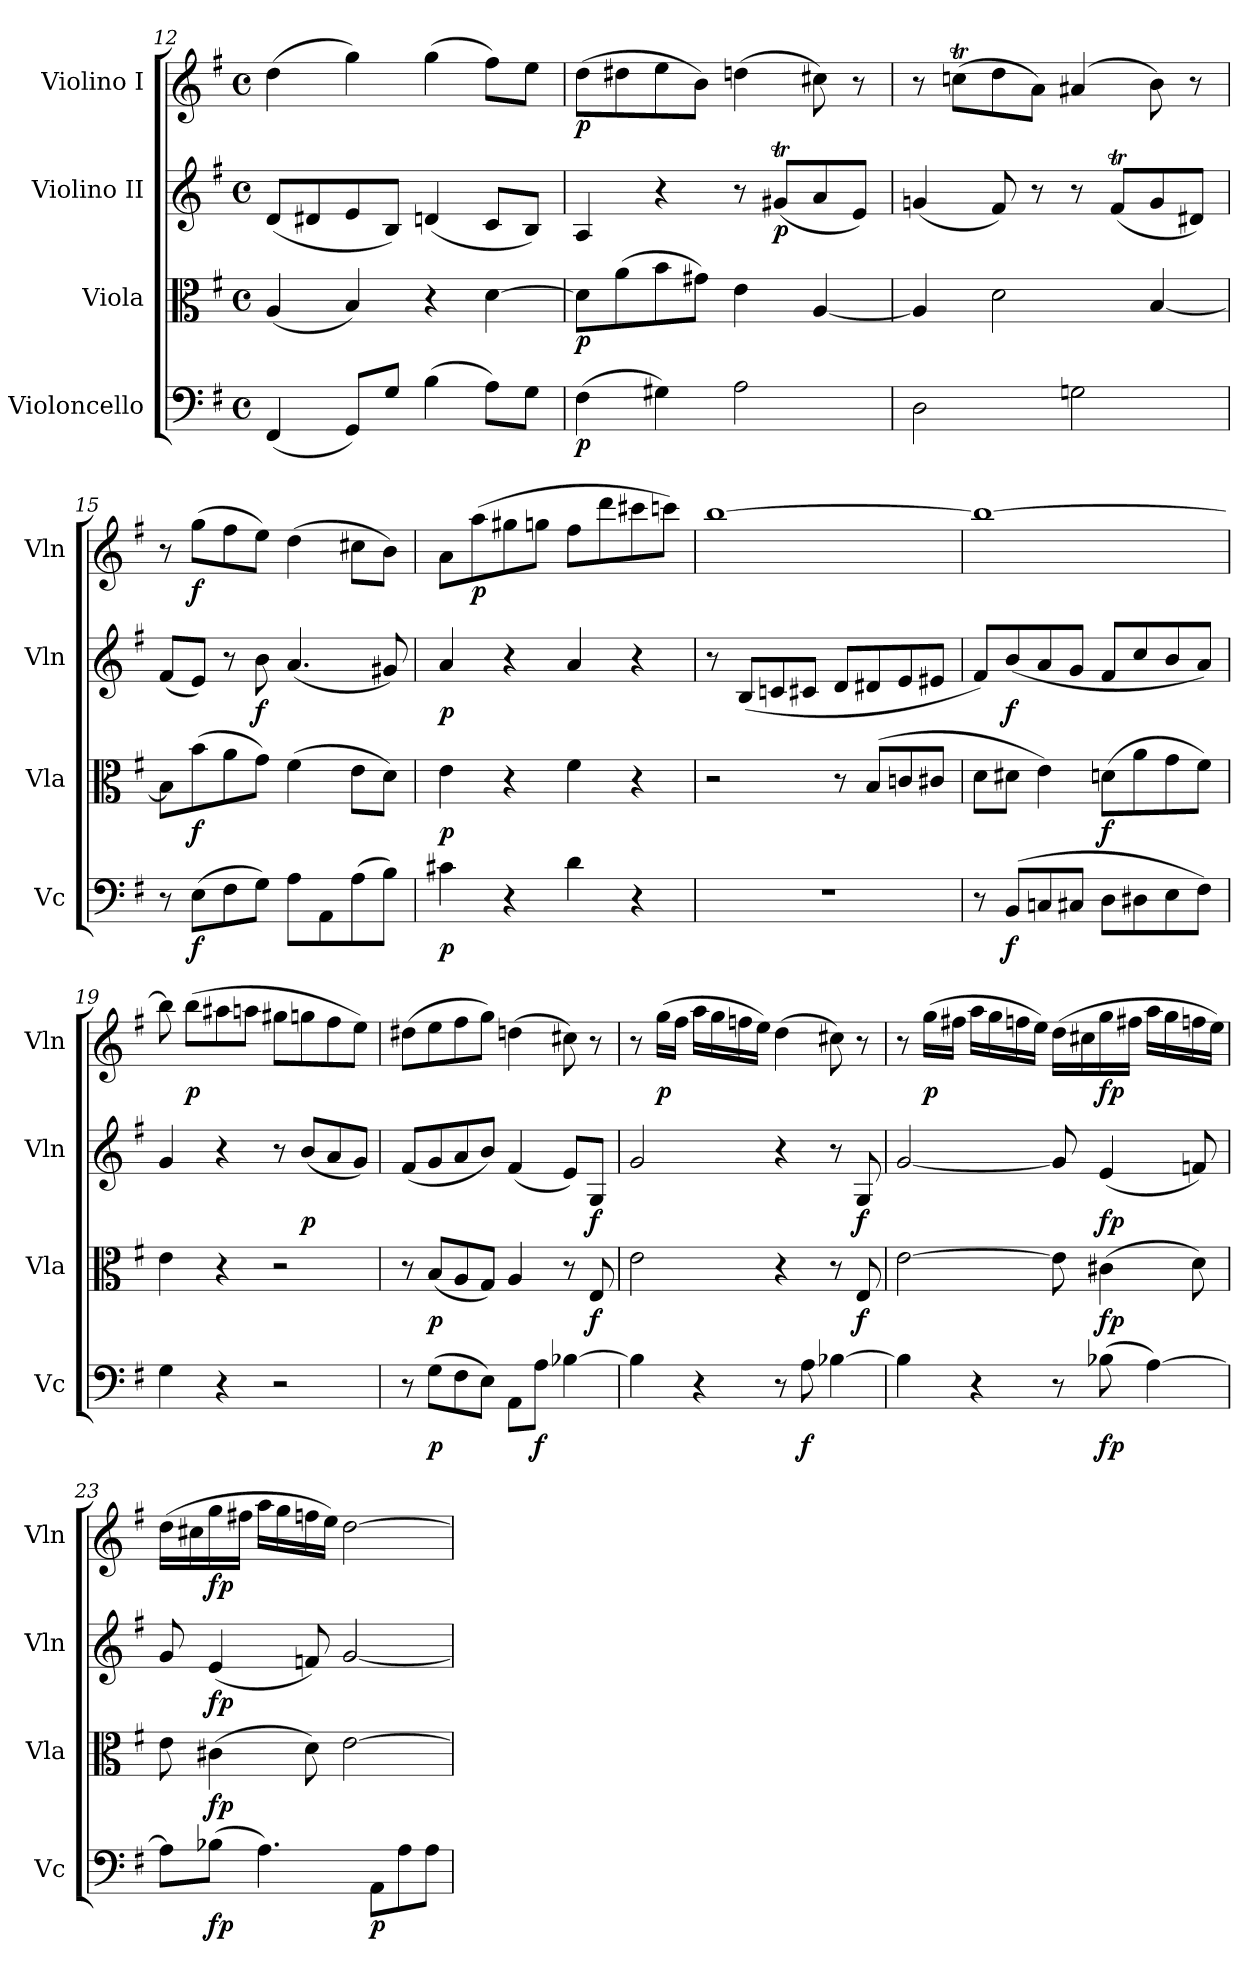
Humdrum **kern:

**kern	**dynam	**kern	**dynam	**kern	**dynam	**kern	**dynam
*part4	*part4	*part3	*part3	*part2	*part2	*part1	*part1
*staff4	*staff4	*staff3	*staff3	*staff2	*staff2	*staff1	*staff1
*I"Violoncello	*	*I"Viola	*	*I"Violino II	*	*I"Violino I	*
*I'Vc	*	*I'Vla	*	*I'Vln	*	*I'Vln	*
!!LO:LB:g=z
*clefF4	*	*clefC3	*	*clefG2	*	*clefG2	*
*k[f#]	*	*k[f#]	*	*k[f#]	*	*k[f#]	*
*G:	*	*G:	*	*G:	*	*G:	*
*M4/4	*	*M4/4	*	*M4/4	*	*M4/4	*
*met(c)	*	*met(c)	*	*met(c)	*	*met(c)	*
=12	=12	=12	=12	=12	=12	=12	=12
(4FF#	.	(4A	.	(8dL	.	(4dd	.
.	.	.	.	8d#X	.	.	.
8GGL)	.	4B)	.	8e	.	4gg)	.
8GJ	.	.	.	8BJ)	.	.	.
(4B	.	4r	.	(4dn	.	(4gg	.
8AL)	.	[4d	.	8cL	.	8ff#L)	.
8GJ	.	.	.	8BJ)	.	8eeJ	.
=13	=13	=13	=13	=13	=13	=13	=13
(4F#	p	8dL]	p	4A	.	(8ddL	p
.	.	(8a	.	.	.	8dd#X	.
4G#X)	.	8b	.	4r	.	8ee	.
.	.	8g#XJ)	.	.	.	8bJ)	.
2A	.	4e	.	8r	.	(4ddn	.
.	.	.	.	(8g#XtL	p	.	.
.	.	[4A	.	8a	.	8cc#X)	.
.	.	.	.	8eJ)	.	8r	.
=14	=14	=14	=14	=14	=14	=14	=14
2D	.	4A]	.	(4gn	.	8r	.
.	.	.	.	.	.	(8ccnTL	.
.	.	2d	.	8f#)	.	8dd	.
.	.	.	.	8r	.	8aJ)	.
2Gn	.	.	.	8r	.	(4a#X	.
.	.	.	.	(8f#tL	.	.	.
.	.	[4B	.	8g	.	8b)	.
.	.	.	.	8d#XJ)	.	8r	.
=15	=15	=15	=15	=15	=15	=15	=15
8r	.	8BL]	.	(8f#L	.	8r	.
(8EL	f	(8b	f	8eJ)	.	(8ggL	f
8F#	.	8a	.	8r	.	8ff#	.
8GJ)	.	8gJ)	.	8b	f	8eeJ)	.
8AL	.	(4f#	.	(4.a	.	(4dd	.
8AA	.	.	.	.	.	.	.
(8A	.	8eL	.	.	.	8cc#XL	.
8BJ)	.	8dJ)	.	8g#X)	.	8bJ)	.
=16	=16	=16	=16	=16	=16	=16	=16
4c#X	p	4e	p	4a	p	8aL	.
.	.	.	.	.	.	(8aa	p
4r	.	4r	.	4r	.	8gg#X	.
.	.	.	.	.	.	8ggnJ	.
4d	.	4f#	.	4a	.	8ff#L	.
.	.	.	.	.	.	8ddd	.
4r	.	4r	.	4r	.	8ccc#X	.
.	.	.	.	.	.	8cccnJ)	.
!!LO:LB:g=z
=17	=17	=17	=17	=17	=17	=17	=17
1r	.	2r	.	8r	.	[1bb	cresc.
.	.	.	.	(8BL	cresc.	.	.
.	.	.	.	8cn	.	.	.
.	.	.	.	8c#XJ	.	.	.
.	.	8r	.	8dL	.	.	.
.	.	(8BL	cresc.	8d#X	.	.	.
.	.	8cn	.	8e	.	.	.
.	.	8c#XJ	.	8e#XJ	.	.	.
=18	=18	=18	=18	=18	=18	=18	=18
8r	.	8dL	.	8f#L)	.	1bb_	.
(8BBL	f	8d#XJ	.	(8b	f	.	.
8Cn	.	4e)	.	8a	.	.	.
8C#XJ	.	.	.	8gJ	.	.	.
8DL	.	(8dnL	f	8f#L	.	.	.
8D#X	.	8a	.	8cc	.	.	.
8E	.	8g	.	8b	.	.	.
8F#J)	.	8f#J)	.	8aJ)	.	.	.
=19	=19	=19	=19	=19	=19	=19	=19
4G	.	4e	.	4g	.	8bb]	.
.	.	.	.	.	.	(8bbL	p
4r	.	4r	.	4r	.	8aa#X	.
.	.	.	.	.	.	8aanJ	.
2r	.	2r	.	8r	.	8gg#XL	.
.	.	.	.	(8bL	p	8ggn	.
.	.	.	.	8a	.	8ff#	.
.	.	.	.	8gJ)	.	8eeJ)	.
=20	=20	=20	=20	=20	=20	=20	=20
8r	.	8r	.	(8f#L	cresc.	(8dd#XL	cresc.
(8GL	p	(8BL	p	8g	.	8ee	.
8F#	cresc.	8A	cresc.	8a	.	8ff#	.
8EJ)	.	8GJ)	.	8bJ)	.	8ggJ)	.
8AAL	.	4A	.	(4f#	.	(4ddn	.
8AJ	f	.	.	.	.	.	.
[4B-X	.	8r	.	8eL)	.	8cc#X)	.
.	.	8E	f	8GJ	f	8r	.
=21	=21	=21	=21	=21	=21	=21	=21
4B-]	.	2e	.	2g	.	8r	.
.	.	.	.	.	.	(16ggLL	p
.	.	.	.	.	.	16ff#JJ	.
4r	.	.	.	.	.	16aaLL	.
.	.	.	.	.	.	16gg	.
.	.	.	.	.	.	16ffn	.
.	.	.	.	.	.	16eeJJ)	.
8r	.	4r	.	4r	.	(4dd	.
8A	f	.	.	.	.	.	.
[4B-X	.	8r	.	8r	.	8cc#X)	.
.	.	8E	f	8G	f	8r	.
!!LO:PB:g=z
=22	=22	=22	=22	=22	=22	=22	=22
4B-]	.	[2e	.	[2g	.	8r	.
.	.	.	.	.	.	(16ggLL	p
.	.	.	.	.	.	16ff#XJJ	.
4r	.	.	.	.	.	16aaLL	.
.	.	.	.	.	.	16gg	.
.	.	.	.	.	.	16ffn	.
.	.	.	.	.	.	16eeJJ)	.
8r	.	8e]	.	8g]	.	(16ddLL	.
.	.	.	.	.	.	16cc#X	.
(8B-X	fp	(4c#X	fp	(4e	fp	16gg	fp
.	.	.	.	.	.	16ff#XJJ	.
[4A)	.	.	.	.	.	16aaLL	.
.	.	.	.	.	.	16gg	.
.	.	8d)	.	8fn)	.	16ffn	.
.	.	.	.	.	.	16eeJJ)	.
=23	=23	=23	=23	=23	=23	=23	=23
8AL]	.	8e	.	8g	.	(16ddLL	.
.	.	.	.	.	.	16cc#X	.
(8B-XJ	fp	(4c#X	fp	(4e	fp	16gg	fp
.	.	.	.	.	.	16ff#XJJ	.
4.A)	.	.	.	.	.	16aaLL	.
.	.	.	.	.	.	16gg	.
.	.	8d)	.	8fn)	.	16ffn	.
.	.	.	.	.	.	16eeJJ)	.
.	.	[2e	.	[2g	.	[2dd	.
8AAL	p	.	.	.	.	.	.
8A	.	.	.	.	.	.	.
8AJ	.	.	.	.	.	.	.
=	=	=	=	=	=	=	=
*-	*-	*-	*-	*-	*-	*-	*-
